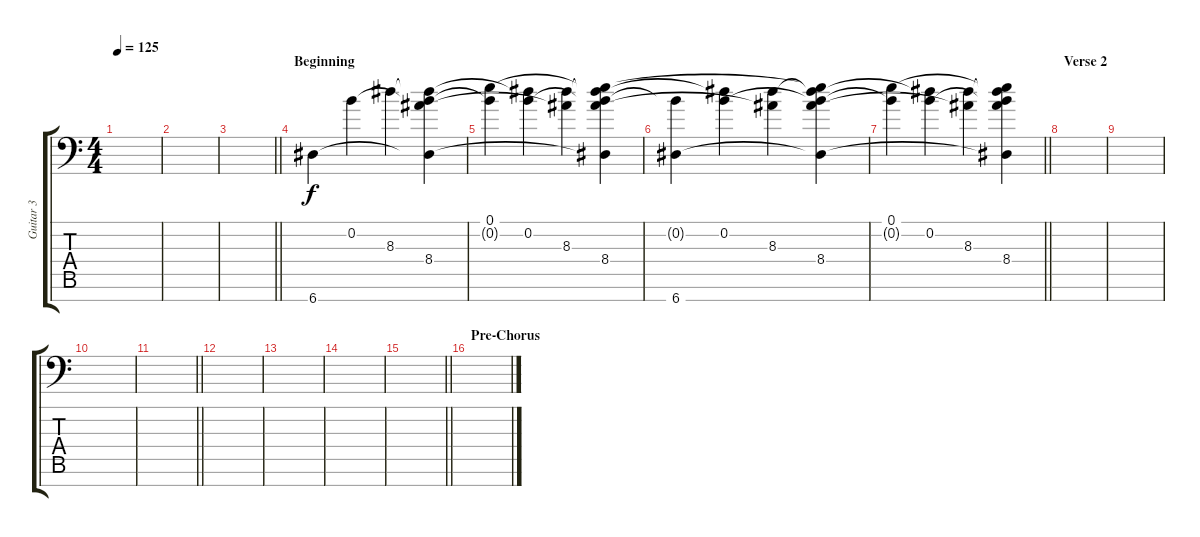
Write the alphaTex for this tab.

\track ("Guitar 3" "Guitar 3") {instrument distortionguitar}
\staff {score tabs}
\tuning (E4 B3 G3 D3 A2 E2 A1) {hide}
\ts (4 4)
\tempo 125
\clef f4
\ks c
|
|
\barLineRight lightlight
|
\section ("" "Beginning")
6.7.4 0.2.4 8.3.4 (0.2{t} 8.3{t} 8.4 6.7{t}).4 |
(0.1 0.2{t}).4 (0.2 8.3{t}).4 (8.3 8.4{t}).4 (0.1{t} 0.2{t} 8.3{t} 8.4 6.7{t}).4 |
(0.2{t} 6.7).4 (0.2 8.3{t}).4 (8.3 8.4{t}).4 (0.1{t} 0.2{t} 8.3{t} 8.4 6.7{t}).4 |
\barLineRight lightlight
(0.1 0.2{t}).4 (0.2 8.3{t}).4 (8.3 8.4{t}).4 (0.1{t} 0.2{t} 8.3{t} 8.4 6.7{t}).4 |
\section ("" "Verse 2")
|
|
|
\barLineRight lightlight
|
|
|
|
\barLineRight lightlight
|
\section ("" "Pre-Chorus")
